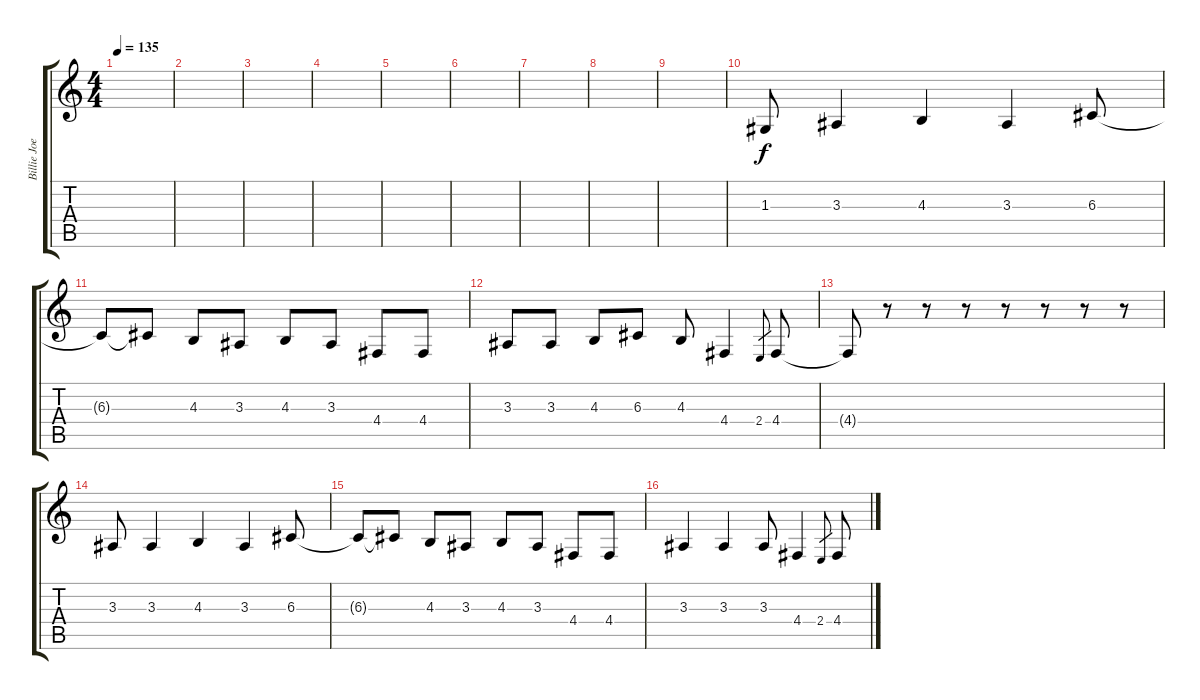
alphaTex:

\track ("Billie Joe/Mike Vocals" "Billie Joe") {instrument oboe}
\staff {score tabs}
\tuning (E4 B3 G3 D3 A2 E2) {hide}
\ts (4 4)
\tempo 135
\clef g2
\ks c
|
|
|
|
|
|
|
|
|
1.3.8 3.3.4 4.3.4 3.3.4 6.3.8 |
6.3{t}.8 6.3{t}.8 4.3.8 3.3.8 4.3.8 3.3.8 4.4.8 4.4.8 |
3.3.8 3.3.8 4.3.8 6.3.8 4.3.8 4.4.4 2.4.8{gr} 4.4.8 |
4.4{t}.8 r.8 r.8 r.8 r.8 r.8 r.8 r.8 |
3.3.8 3.3.4 4.3.4 3.3.4 6.3.8 |
6.3{t}.8 6.3{t}.8 4.3.8 3.3.8 4.3.8 3.3.8 4.4.8 4.4.8 |
3.3.4 3.3.4 3.3.8 4.4.4 2.4.8{gr} 4.4.8
